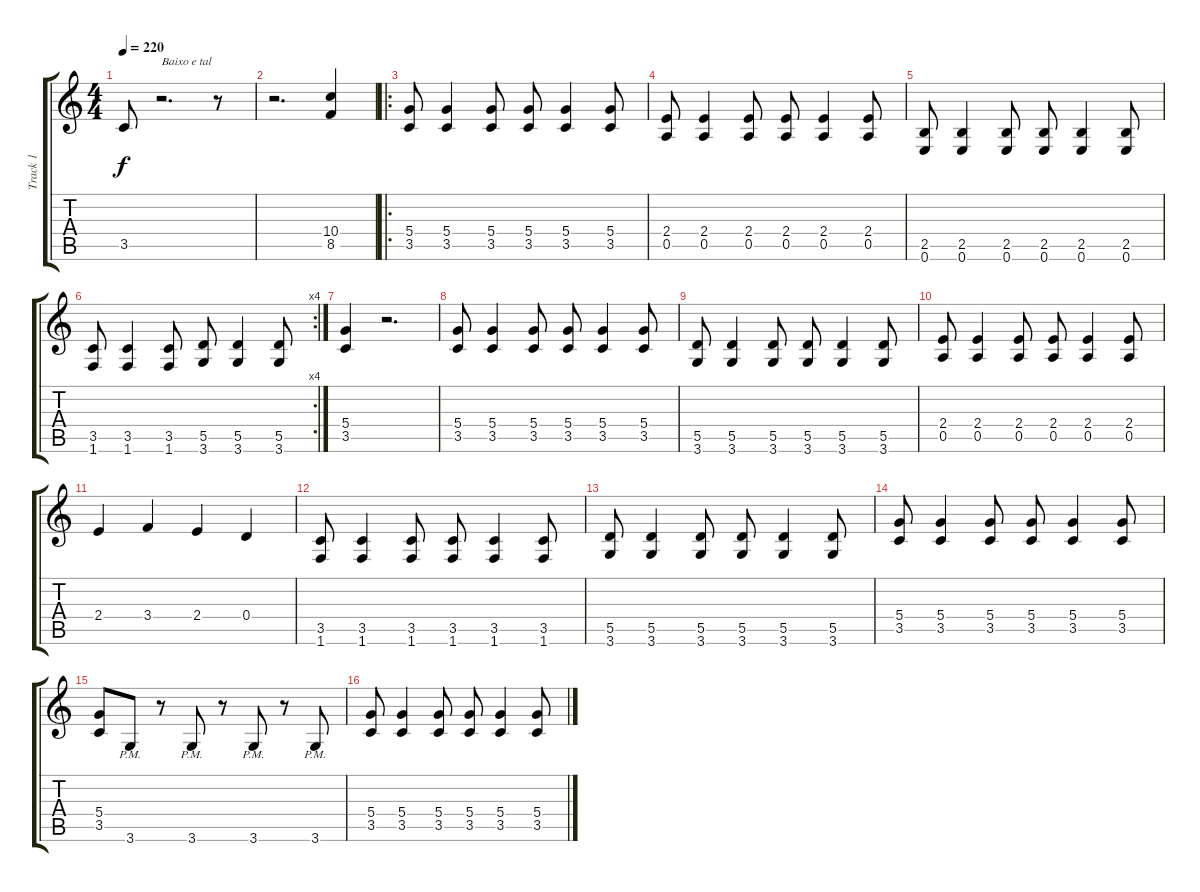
\track ("Track 1" "Track 1") {instrument distortionguitar}
\staff {score tabs}
\tuning (E4 B3 G3 D3 A2 E2) {hide}
\ts (4 4)
\tempo 220
\clef g2
\ks c
3.5.8{dy f} r.2{d txt "Baixo e tal"} r.8 |
r.2{d} (10.4 8.5).4 |
\ro
(5.4 3.5).8 (5.4 3.5).4 (5.4 3.5).8 (5.4 3.5).8 (5.4 3.5).4 (5.4 3.5).8 |
(2.4 0.5).8 (2.4 0.5).4 (2.4 0.5).8 (2.4 0.5).8 (2.4 0.5).4 (2.4 0.5).8 |
(2.5 0.6).8 (2.5 0.6).4 (2.5 0.6).8 (2.5 0.6).8 (2.5 0.6).4 (2.5 0.6).8 |
\rc 4
(3.5 1.6).8 (3.5 1.6).4 (3.5 1.6).8 (5.5 3.6).8 (5.5 3.6).4 (5.5 3.6).8 |
(5.4 3.5).4 r.2{d} |
(5.4 3.5).8 (5.4 3.5).4 (5.4 3.5).8 (5.4 3.5).8 (5.4 3.5).4 (5.4 3.5).8 |
(5.5 3.6).8 (5.5 3.6).4 (5.5 3.6).8 (5.5 3.6).8 (5.5 3.6).4 (5.5 3.6).8 |
(2.4 0.5).8 (2.4 0.5).4 (2.4 0.5).8 (2.4 0.5).8 (2.4 0.5).4 (2.4 0.5).8 |
2.4.4 3.4.4 2.4.4 0.4.4 |
(3.5 1.6).8 (3.5 1.6).4 (3.5 1.6).8 (3.5 1.6).8 (3.5 1.6).4 (3.5 1.6).8 |
(5.5 3.6).8 (5.5 3.6).4 (5.5 3.6).8 (5.5 3.6).8 (5.5 3.6).4 (5.5 3.6).8 |
(5.4 3.5).8 (5.4 3.5).4 (5.4 3.5).8 (5.4 3.5).8 (5.4 3.5).4 (5.4 3.5).8 |
(5.4 3.5).8 3.6{pm}.8 r.8 3.6{pm}.8 r.8 3.6{pm}.8 r.8 3.6{pm}.8 |
(5.4 3.5).8 (5.4 3.5).4 (5.4 3.5).8 (5.4 3.5).8 (5.4 3.5).4 (5.4 3.5).8
